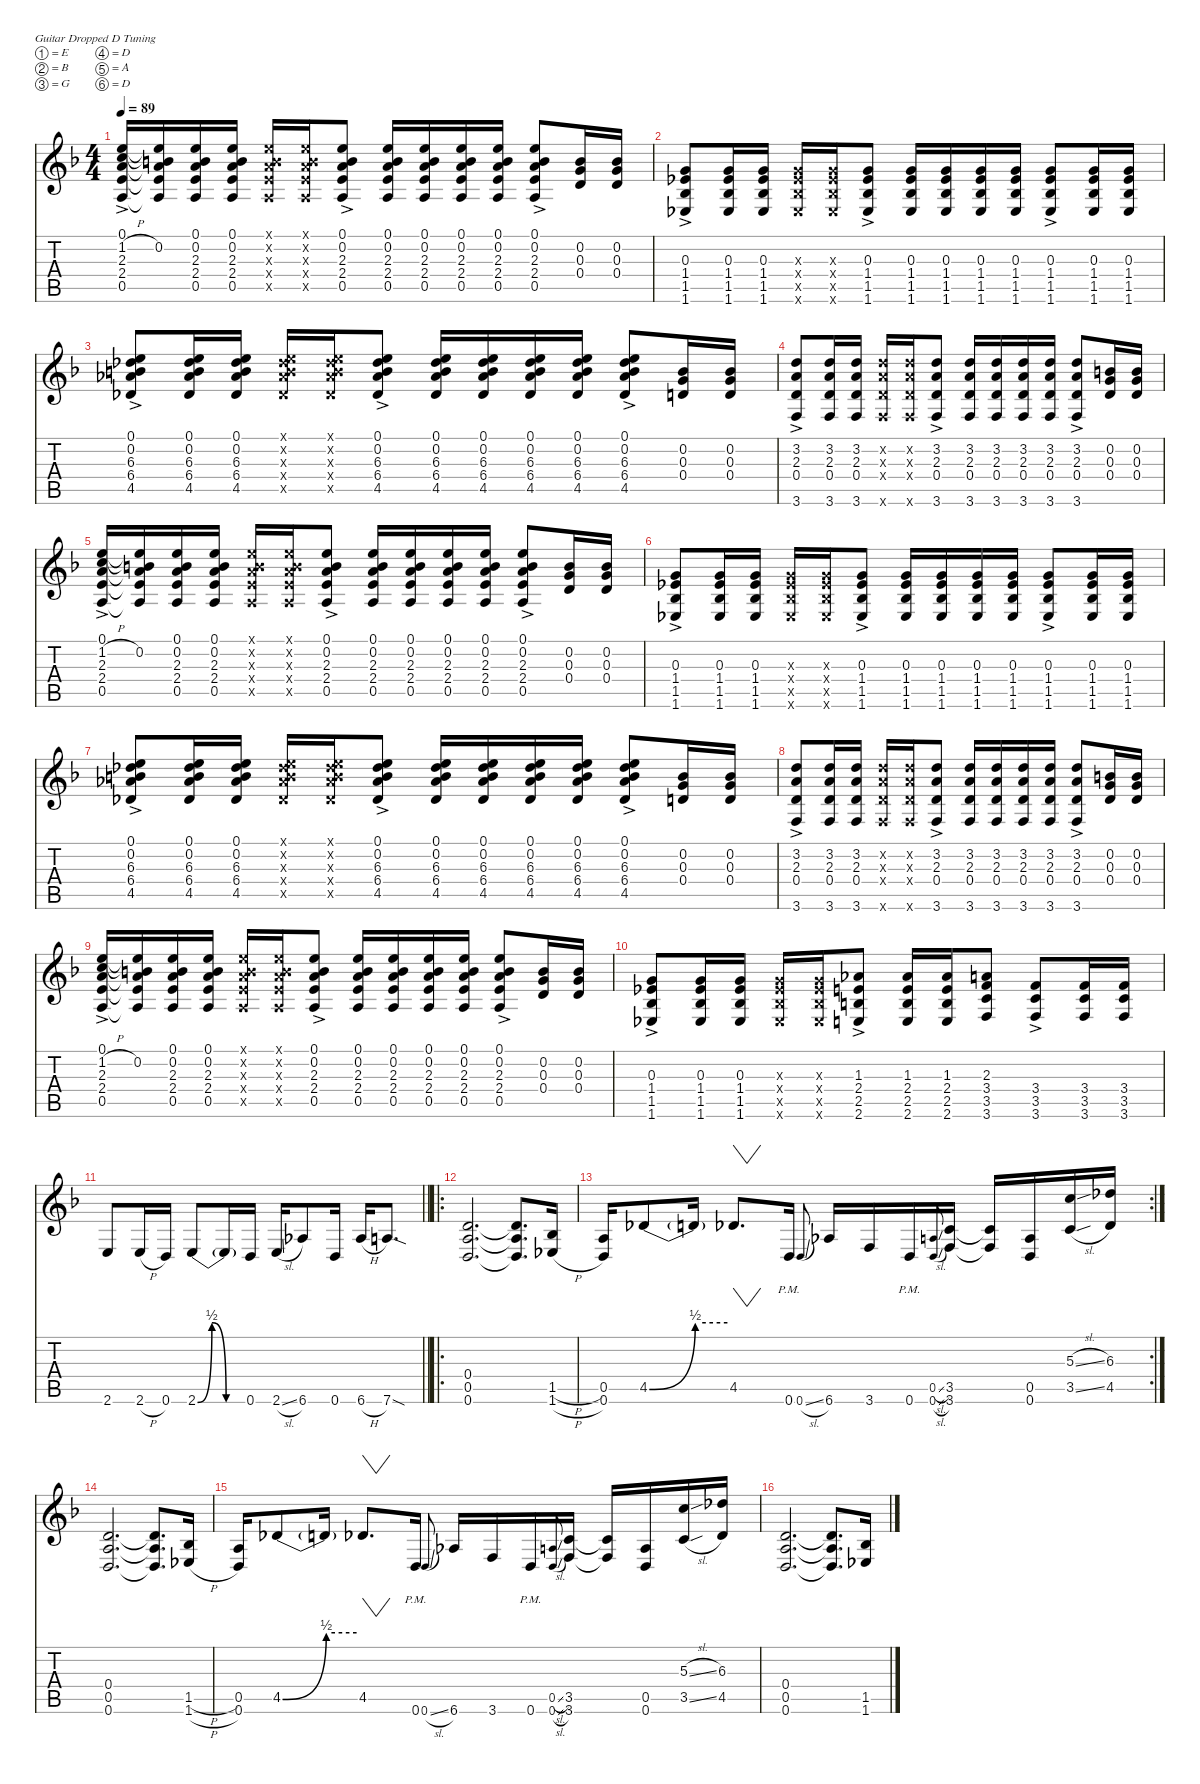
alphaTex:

\defaultSystemsLayout 4
\hideDynamics
\bracketExtendMode nobrackets
\singleTrackTrackNamePolicy hidden
\multiTrackTrackNamePolicy hidden
\firstSystemTrackNameMode fullname
\firstSystemTrackNameOrientation horizontal
\otherSystemsTrackNameOrientation horizontal
\track ("Distorted Guitar 1" "dist.guit.") {instrument distortionguitar}
\staff {score tabs}
\tuning (E4 B3 G3 D3 A2 D2)
\ts (4 4)
\tempo 89
\clef g2
\ks f
(0.1{ac acc forcenatural} 1.2{h ac acc forcenatural} 2.3{ac acc forcenatural} 2.4{ac acc forcenatural} 0.5{ac acc forcenatural}).16{dy ff beam Up} (0.1{t acc forcenatural} 0.2{acc forcenatural} 2.3{t acc forcenatural} 2.4{t acc forcenatural} 0.5{t acc forcenatural}).16{beam Up} (0.1{acc forcenatural} 0.2{acc forcenatural} 2.3{acc forcenatural} 2.4{acc forcenatural} 0.5{acc forcenatural}).16{beam Up} (0.1{acc forcenatural} 0.2{acc forcenatural} 2.3{acc forcenatural} 2.4{acc forcenatural} 0.5{acc forcenatural}).16{beam Up} (0.1{x acc forcenatural} 0.2{x acc forcenatural} 2.3{x acc forcenatural} 2.4{x acc forcenatural} 0.5{x acc forcenatural}).16{beam Up} (0.1{x acc forcenatural} 0.2{x acc forcenatural} 2.3{x acc forcenatural} 2.4{x acc forcenatural} 0.5{x acc forcenatural}).16{beam Up} (0.1{ac acc forcenatural} 0.2{ac acc forcenatural} 2.3{ac acc forcenatural} 2.4{ac acc forcenatural} 0.5{ac acc forcenatural}).8{beam Up} (0.1{acc forcenatural} 0.2{acc forcenatural} 2.3{acc forcenatural} 2.4{acc forcenatural} 0.5{acc forcenatural}).16{beam Up} (0.1{acc forcenatural} 0.2{acc forcenatural} 2.3{acc forcenatural} 2.4{acc forcenatural} 0.5{acc forcenatural}).16{beam Up} (0.1{acc forcenatural} 0.2{acc forcenatural} 2.3{acc forcenatural} 2.4{acc forcenatural} 0.5{acc forcenatural}).16{beam Up} (0.1{acc forcenatural} 0.2{acc forcenatural} 2.3{acc forcenatural} 2.4{acc forcenatural} 0.5{acc forcenatural}).16{beam Up} (0.1{ac acc forcenatural} 0.2{ac acc forcenatural} 2.3{ac acc forcenatural} 2.4{ac acc forcenatural} 0.5{ac acc forcenatural}).8{beam Up} (0.2{acc forcenatural} 0.3{acc forcenatural} 0.4{acc forcenatural}).16{beam Up} (0.2{acc forcenatural} 0.3{acc forcenatural} 0.4{acc forcenatural}).16{beam Up} |
(0.3{ac acc forcenatural} 1.4{ac acc b} 1.5{ac acc b} 1.6{ac acc b}).8{beam Up} (0.3{acc forcenatural} 1.4{acc b} 1.5{acc b} 1.6{acc b}).16{beam Up} (0.3{acc forcenatural} 1.4{acc b} 1.5{acc b} 1.6{acc b}).16{beam Up} (0.3{x acc forcenatural} 1.4{x acc b} 1.5{x acc b} 1.6{x acc b}).16{beam Up} (0.3{x acc forcenatural} 1.4{x acc b} 1.5{x acc b} 1.6{x acc b}).16{beam Up} (0.3{ac acc forcenatural} 1.4{ac acc b} 1.5{ac acc b} 1.6{ac acc b}).8{beam Up} (0.3{acc forcenatural} 1.4{acc b} 1.5{acc b} 1.6{acc b}).16{beam Up} (0.3{acc forcenatural} 1.4{acc b} 1.5{acc b} 1.6{acc b}).16{beam Up} (0.3{acc forcenatural} 1.4{acc b} 1.5{acc b} 1.6{acc b}).16{beam Up} (0.3{acc forcenatural} 1.4{acc b} 1.5{acc b} 1.6{acc b}).16{beam Up} (0.3{ac acc forcenatural} 1.4{ac acc b} 1.5{ac acc b} 1.6{ac acc b}).8{beam Up} (0.3{acc forcenatural} 1.4{acc b} 1.5{acc b} 1.6{acc b}).16{beam Up} (0.3{acc forcenatural} 1.4{acc b} 1.5{acc b} 1.6{acc b}).16{beam Up} |
(0.1{ac acc forcenatural} 0.2{ac acc forcenatural} 6.3{ac acc b} 6.4{ac acc b} 4.5{ac acc b}).8{beam Up} (0.1{acc forcenatural} 0.2{acc forcenatural} 6.3{acc b} 6.4{acc b} 4.5{acc b}).16{beam Up} (0.1{acc forcenatural} 0.2{acc forcenatural} 6.3{acc b} 6.4{acc b} 4.5{acc b}).16{beam Up} (0.1{x acc forcenatural} 0.2{x acc forcenatural} 6.3{x acc b} 6.4{x acc b} 4.5{x acc b}).16{beam Up} (0.1{x acc forcenatural} 0.2{x acc forcenatural} 6.3{x acc b} 6.4{x acc b} 4.5{x acc b}).16{beam Up} (0.1{ac acc forcenatural} 0.2{ac acc forcenatural} 6.3{ac acc b} 6.4{ac acc b} 4.5{ac acc b}).8{beam Up} (0.1{acc forcenatural} 0.2{acc forcenatural} 6.3{acc b} 6.4{acc b} 4.5{acc b}).16{beam Up} (0.1{acc forcenatural} 0.2{acc forcenatural} 6.3{acc b} 6.4{acc b} 4.5{acc b}).16{beam Up} (0.1{acc forcenatural} 0.2{acc forcenatural} 6.3{acc b} 6.4{acc b} 4.5{acc b}).16{beam Up} (0.1{acc forcenatural} 0.2{acc forcenatural} 6.3{acc b} 6.4{acc b} 4.5{acc b}).16{beam Up} (0.1{ac acc forcenatural} 0.2{ac acc forcenatural} 6.3{ac acc b} 6.4{ac acc b} 4.5{ac acc b}).8{beam Up} (0.2{acc forcenatural} 0.3{acc forcenatural} 0.4{acc forcenatural}).16{beam Up} (0.2{acc forcenatural} 0.3{acc forcenatural} 0.4{acc forcenatural}).16{beam Up} |
(3.2{ac acc forcenatural} 2.3{ac acc forcenatural} 0.4{ac acc forcenatural} 3.6{ac acc forcenatural}).8{beam Up} (3.2{acc forcenatural} 2.3{acc forcenatural} 0.4{acc forcenatural} 3.6{acc forcenatural}).16{beam Up} (3.2{acc forcenatural} 2.3{acc forcenatural} 0.4{acc forcenatural} 3.6{acc forcenatural}).16{beam Up} (3.2{x acc forcenatural} 2.3{x acc forcenatural} 0.4{x acc forcenatural} 3.6{x acc forcenatural}).16{beam Up} (3.2{x acc forcenatural} 2.3{x acc forcenatural} 0.4{x acc forcenatural} 3.6{x acc forcenatural}).16{beam Up} (3.2{ac acc forcenatural} 2.3{ac acc forcenatural} 0.4{ac acc forcenatural} 3.6{ac acc forcenatural}).8{beam Up} (3.2{acc forcenatural} 2.3{acc forcenatural} 0.4{acc forcenatural} 3.6{acc forcenatural}).16{beam Up} (3.2{acc forcenatural} 2.3{acc forcenatural} 0.4{acc forcenatural} 3.6{acc forcenatural}).16{beam Up} (3.2{acc forcenatural} 2.3{acc forcenatural} 0.4{acc forcenatural} 3.6{acc forcenatural}).16{beam Up} (3.2{acc forcenatural} 2.3{acc forcenatural} 0.4{acc forcenatural} 3.6{acc forcenatural}).16{beam Up} (3.2{ac acc forcenatural} 2.3{ac acc forcenatural} 0.4{ac acc forcenatural} 3.6{ac acc forcenatural}).8{beam Up} (0.2{acc forcenatural} 0.3{acc forcenatural} 0.4{acc forcenatural}).16{beam Up} (0.2{acc forcenatural} 0.3{acc forcenatural} 0.4{acc forcenatural}).16{beam Up} |
(0.1{ac acc forcenatural} 1.2{h ac acc forcenatural} 2.3{ac acc forcenatural} 2.4{ac acc forcenatural} 0.5{ac acc forcenatural}).16{beam Up} (0.1{t acc forcenatural} 0.2{acc forcenatural} 2.3{t acc forcenatural} 2.4{t acc forcenatural} 0.5{t acc forcenatural}).16{beam Up} (0.1{acc forcenatural} 0.2{acc forcenatural} 2.3{acc forcenatural} 2.4{acc forcenatural} 0.5{acc forcenatural}).16{beam Up} (0.1{acc forcenatural} 0.2{acc forcenatural} 2.3{acc forcenatural} 2.4{acc forcenatural} 0.5{acc forcenatural}).16{beam Up} (0.1{x acc forcenatural} 0.2{x acc forcenatural} 2.3{x acc forcenatural} 2.4{x acc forcenatural} 0.5{x acc forcenatural}).16{beam Up} (0.1{x acc forcenatural} 0.2{x acc forcenatural} 2.3{x acc forcenatural} 2.4{x acc forcenatural} 0.5{x acc forcenatural}).16{beam Up} (0.1{ac acc forcenatural} 0.2{ac acc forcenatural} 2.3{ac acc forcenatural} 2.4{ac acc forcenatural} 0.5{ac acc forcenatural}).8{beam Up} (0.1{acc forcenatural} 0.2{acc forcenatural} 2.3{acc forcenatural} 2.4{acc forcenatural} 0.5{acc forcenatural}).16{beam Up} (0.1{acc forcenatural} 0.2{acc forcenatural} 2.3{acc forcenatural} 2.4{acc forcenatural} 0.5{acc forcenatural}).16{beam Up} (0.1{acc forcenatural} 0.2{acc forcenatural} 2.3{acc forcenatural} 2.4{acc forcenatural} 0.5{acc forcenatural}).16{beam Up} (0.1{acc forcenatural} 0.2{acc forcenatural} 2.3{acc forcenatural} 2.4{acc forcenatural} 0.5{acc forcenatural}).16{beam Up} (0.1{ac acc forcenatural} 0.2{ac acc forcenatural} 2.3{ac acc forcenatural} 2.4{ac acc forcenatural} 0.5{ac acc forcenatural}).8{beam Up} (0.2{acc forcenatural} 0.3{acc forcenatural} 0.4{acc forcenatural}).16{beam Up} (0.2{acc forcenatural} 0.3{acc forcenatural} 0.4{acc forcenatural}).16{beam Up} |
(0.3{ac acc forcenatural} 1.4{ac acc b} 1.5{ac acc b} 1.6{ac acc b}).8{beam Up} (0.3{acc forcenatural} 1.4{acc b} 1.5{acc b} 1.6{acc b}).16{beam Up} (0.3{acc forcenatural} 1.4{acc b} 1.5{acc b} 1.6{acc b}).16{beam Up} (0.3{x acc forcenatural} 1.4{x acc b} 1.5{x acc b} 1.6{x acc b}).16{beam Up} (0.3{x acc forcenatural} 1.4{x acc b} 1.5{x acc b} 1.6{x acc b}).16{beam Up} (0.3{ac acc forcenatural} 1.4{ac acc b} 1.5{ac acc b} 1.6{ac acc b}).8{beam Up} (0.3{acc forcenatural} 1.4{acc b} 1.5{acc b} 1.6{acc b}).16{beam Up} (0.3{acc forcenatural} 1.4{acc b} 1.5{acc b} 1.6{acc b}).16{beam Up} (0.3{acc forcenatural} 1.4{acc b} 1.5{acc b} 1.6{acc b}).16{beam Up} (0.3{acc forcenatural} 1.4{acc b} 1.5{acc b} 1.6{acc b}).16{beam Up} (0.3{ac acc forcenatural} 1.4{ac acc b} 1.5{ac acc b} 1.6{ac acc b}).8{beam Up} (0.3{acc forcenatural} 1.4{acc b} 1.5{acc b} 1.6{acc b}).16{beam Up} (0.3{acc forcenatural} 1.4{acc b} 1.5{acc b} 1.6{acc b}).16{beam Up} |
(0.1{ac acc forcenatural} 0.2{ac acc forcenatural} 6.3{ac acc b} 6.4{ac acc b} 4.5{ac acc b}).8{beam Up} (0.1{acc forcenatural} 0.2{acc forcenatural} 6.3{acc b} 6.4{acc b} 4.5{acc b}).16{beam Up} (0.1{acc forcenatural} 0.2{acc forcenatural} 6.3{acc b} 6.4{acc b} 4.5{acc b}).16{beam Up} (0.1{x acc forcenatural} 0.2{x acc forcenatural} 6.3{x acc b} 6.4{x acc b} 4.5{x acc b}).16{beam Up} (0.1{x acc forcenatural} 0.2{x acc forcenatural} 6.3{x acc b} 6.4{x acc b} 4.5{x acc b}).16{beam Up} (0.1{ac acc forcenatural} 0.2{ac acc forcenatural} 6.3{ac acc b} 6.4{ac acc b} 4.5{ac acc b}).8{beam Up} (0.1{acc forcenatural} 0.2{acc forcenatural} 6.3{acc b} 6.4{acc b} 4.5{acc b}).16{beam Up} (0.1{acc forcenatural} 0.2{acc forcenatural} 6.3{acc b} 6.4{acc b} 4.5{acc b}).16{beam Up} (0.1{acc forcenatural} 0.2{acc forcenatural} 6.3{acc b} 6.4{acc b} 4.5{acc b}).16{beam Up} (0.1{acc forcenatural} 0.2{acc forcenatural} 6.3{acc b} 6.4{acc b} 4.5{acc b}).16{beam Up} (0.1{ac acc forcenatural} 0.2{ac acc forcenatural} 6.3{ac acc b} 6.4{ac acc b} 4.5{ac acc b}).8{beam Up} (0.2{acc forcenatural} 0.3{acc forcenatural} 0.4{acc forcenatural}).16{beam Up} (0.2{acc forcenatural} 0.3{acc forcenatural} 0.4{acc forcenatural}).16{beam Up} |
(3.2{ac acc forcenatural} 2.3{ac acc forcenatural} 0.4{ac acc forcenatural} 3.6{ac acc forcenatural}).8{beam Up} (3.2{acc forcenatural} 2.3{acc forcenatural} 0.4{acc forcenatural} 3.6{acc forcenatural}).16{beam Up} (3.2{acc forcenatural} 2.3{acc forcenatural} 0.4{acc forcenatural} 3.6{acc forcenatural}).16{beam Up} (3.2{x acc forcenatural} 2.3{x acc forcenatural} 0.4{x acc forcenatural} 3.6{x acc forcenatural}).16{beam Up} (3.2{x acc forcenatural} 2.3{x acc forcenatural} 0.4{x acc forcenatural} 3.6{x acc forcenatural}).16{beam Up} (3.2{ac acc forcenatural} 2.3{ac acc forcenatural} 0.4{ac acc forcenatural} 3.6{ac acc forcenatural}).8{beam Up} (3.2{acc forcenatural} 2.3{acc forcenatural} 0.4{acc forcenatural} 3.6{acc forcenatural}).16{beam Up} (3.2{acc forcenatural} 2.3{acc forcenatural} 0.4{acc forcenatural} 3.6{acc forcenatural}).16{beam Up} (3.2{acc forcenatural} 2.3{acc forcenatural} 0.4{acc forcenatural} 3.6{acc forcenatural}).16{beam Up} (3.2{acc forcenatural} 2.3{acc forcenatural} 0.4{acc forcenatural} 3.6{acc forcenatural}).16{beam Up} (3.2{ac acc forcenatural} 2.3{ac acc forcenatural} 0.4{ac acc forcenatural} 3.6{ac acc forcenatural}).8{beam Up} (0.2{acc forcenatural} 0.3{acc forcenatural} 0.4{acc forcenatural}).16{beam Up} (0.2{acc forcenatural} 0.3{acc forcenatural} 0.4{acc forcenatural}).16{beam Up} |
(0.1{ac acc forcenatural} 1.2{h ac acc forcenatural} 2.3{ac acc forcenatural} 2.4{ac acc forcenatural} 0.5{ac acc forcenatural}).16{beam Up} (0.1{t acc forcenatural} 0.2{acc forcenatural} 2.3{t acc forcenatural} 2.4{t acc forcenatural} 0.5{t acc forcenatural}).16{beam Up} (0.1{acc forcenatural} 0.2{acc forcenatural} 2.3{acc forcenatural} 2.4{acc forcenatural} 0.5{acc forcenatural}).16{beam Up} (0.1{acc forcenatural} 0.2{acc forcenatural} 2.3{acc forcenatural} 2.4{acc forcenatural} 0.5{acc forcenatural}).16{beam Up} (0.1{x acc forcenatural} 0.2{x acc forcenatural} 2.3{x acc forcenatural} 2.4{x acc forcenatural} 0.5{x acc forcenatural}).16{beam Up} (0.1{x acc forcenatural} 0.2{x acc forcenatural} 2.3{x acc forcenatural} 2.4{x acc forcenatural} 0.5{x acc forcenatural}).16{beam Up} (0.1{ac acc forcenatural} 0.2{ac acc forcenatural} 2.3{ac acc forcenatural} 2.4{ac acc forcenatural} 0.5{ac acc forcenatural}).8{beam Up} (0.1{acc forcenatural} 0.2{acc forcenatural} 2.3{acc forcenatural} 2.4{acc forcenatural} 0.5{acc forcenatural}).16{beam Up} (0.1{acc forcenatural} 0.2{acc forcenatural} 2.3{acc forcenatural} 2.4{acc forcenatural} 0.5{acc forcenatural}).16{beam Up} (0.1{acc forcenatural} 0.2{acc forcenatural} 2.3{acc forcenatural} 2.4{acc forcenatural} 0.5{acc forcenatural}).16{beam Up} (0.1{acc forcenatural} 0.2{acc forcenatural} 2.3{acc forcenatural} 2.4{acc forcenatural} 0.5{acc forcenatural}).16{beam Up} (0.1{ac acc forcenatural} 0.2{ac acc forcenatural} 2.3{ac acc forcenatural} 2.4{ac acc forcenatural} 0.5{ac acc forcenatural}).8{beam Up} (0.2{acc forcenatural} 0.3{acc forcenatural} 0.4{acc forcenatural}).16{beam Up} (0.2{acc forcenatural} 0.3{acc forcenatural} 0.4{acc forcenatural}).16{beam Up} |
(0.3{ac acc forcenatural} 1.4{ac acc b} 1.5{ac acc b} 1.6{ac acc b}).8{beam Up} (0.3{acc forcenatural} 1.4{acc b} 1.5{acc b} 1.6{acc b}).16{beam Up} (0.3{acc forcenatural} 1.4{acc b} 1.5{acc b} 1.6{acc b}).16{beam Up} (0.3{x acc forcenatural} 1.4{x acc b} 1.5{x acc b} 1.6{x acc b}).16{beam Up} (0.3{x acc forcenatural} 1.4{x acc b} 1.5{x acc b} 1.6{x acc b}).16{beam Up} (1.3{ac acc b} 2.4{ac acc forcenatural} 2.5{ac acc forcenatural} 2.6{ac acc forcenatural}).8{beam Up} (1.3{acc b} 2.4{acc forcenatural} 2.5{acc forcenatural} 2.6{acc forcenatural}).16{beam Up} (1.3{acc b} 2.4{acc forcenatural} 2.5{acc forcenatural} 2.6{acc forcenatural}).16{beam Up} (2.3{acc forcenatural} 3.4{acc forcenatural} 3.5{acc forcenatural} 3.6{acc forcenatural}).8{beam Up} (3.4{ac acc forcenatural} 3.5{ac acc forcenatural} 3.6{ac acc forcenatural}).8{beam Up} (3.4{acc forcenatural} 3.5{acc forcenatural} 3.6{acc forcenatural}).16{beam Up} (3.4{acc forcenatural} 3.5{acc forcenatural} 3.6{acc forcenatural}).16{beam Up} |
\barLineRight lightlight
2.6{acc forcenatural}.8{dy f beam Up} 2.6{h acc forcenatural}.16{beam Up} 0.6{acc forcenatural}.16{beam Up} 2.6{be (bendrelease 0 0 30 2 30 2 60 0) acc forcenatural}.8{beam Up} 2.6{be (hold 0 0 60 0) t acc forcenatural}.16{beam Up} 0.6{acc forcenatural}.16{beam Up} 2.6{sl acc forcenatural}.16{beam Up} 6.6{acc b}.8{beam Up} 0.6{acc forcenatural}.16{beam Up} 6.6{h acc b}.16{beam Up} 7.6{sod acc forcenatural}.8{d beam Up} |
\ro
(0.4{acc forcenatural} 0.5{acc forcenatural} 0.6{acc forcenatural}).2{d dy mf beam Up} (0.4{t acc forcenatural} 0.5{t acc forcenatural} 0.6{t acc forcenatural}).8{d beam Up} (1.5{h acc b} 1.6{h acc b}).16{beam Up} |
\rc 2
(0.5{acc forcenatural} 0.6{acc forcenatural}).16{beam Up} 4.5{be (bend 0 0 60 2) acc b}.8{beam Up} 4.5{be (hold 0 2 60 2) t}.16{dy f beam Up} 4.5{acc b}.8{vw d dy mf beam Up} 0.6{pm acc forcenatural}.16{beam Up} 0.6{sl acc forcenatural}.8{gr onbeat dy mp beam Up} 6.6{acc b}.16{dy mf beam Up} 3.6{acc forcenatural}.16{beam Up} 0.6{pm acc forcenatural}.16{beam Up} (0.5{sl acc forcenatural} 0.6{sl acc forcenatural}).8{gr onbeat dy mp beam Up} (3.5{acc forcenatural} 3.6{acc forcenatural}).16{dy mf beam Up} (3.5{t acc forcenatural} 3.6{t acc forcenatural}).16{beam Up} (0.5{acc forcenatural} 0.6{acc forcenatural}).16{beam Up} (5.3{sl acc forcenatural} 3.5{sl acc forcenatural}).16{beam Up} (6.3{acc b} 4.5{acc b}).16{beam Up} |
(0.4{acc forcenatural} 0.5{acc forcenatural} 0.6{acc forcenatural}).2{d dy f beam Up} (0.4{t acc forcenatural} 0.5{t acc forcenatural} 0.6{t acc forcenatural}).8{d beam Up} (1.5{h acc b} 1.6{h acc b}).16{beam Up} |
(0.5{acc forcenatural} 0.6{acc forcenatural}).16{dy mf beam Up} 4.5{be (bend 0 0 60 2) acc b}.8{beam Up} 4.5{be (hold 0 2 60 2) t}.16{dy f beam Up} 4.5{acc b}.8{vw d dy mf beam Up} 0.6{pm acc forcenatural}.16{beam Up} 0.6{sl acc forcenatural}.8{gr onbeat dy mp beam Up} 6.6{acc b}.16{dy mf beam Up} 3.6{acc forcenatural}.16{beam Up} 0.6{pm acc forcenatural}.16{beam Up} (0.5{sl acc forcenatural} 0.6{sl acc forcenatural}).8{gr onbeat dy mp beam Up} (3.5{acc forcenatural} 3.6{acc forcenatural}).16{dy mf beam Up} (3.5{t acc forcenatural} 3.6{t acc forcenatural}).16{beam Up} (0.5{acc forcenatural} 0.6{acc forcenatural}).16{beam Up} (5.3{sl acc forcenatural} 3.5{sl acc forcenatural}).16{beam Up} (6.3{acc b} 4.5{acc b}).16{beam Up} |
(0.4{acc forcenatural} 0.5{acc forcenatural} 0.6{acc forcenatural}).2{d beam Up} (0.4{t acc forcenatural} 0.5{t acc forcenatural} 0.6{t acc forcenatural}).8{d beam Up} (1.5{h acc b} 1.6{h acc b}).16{beam Up}
